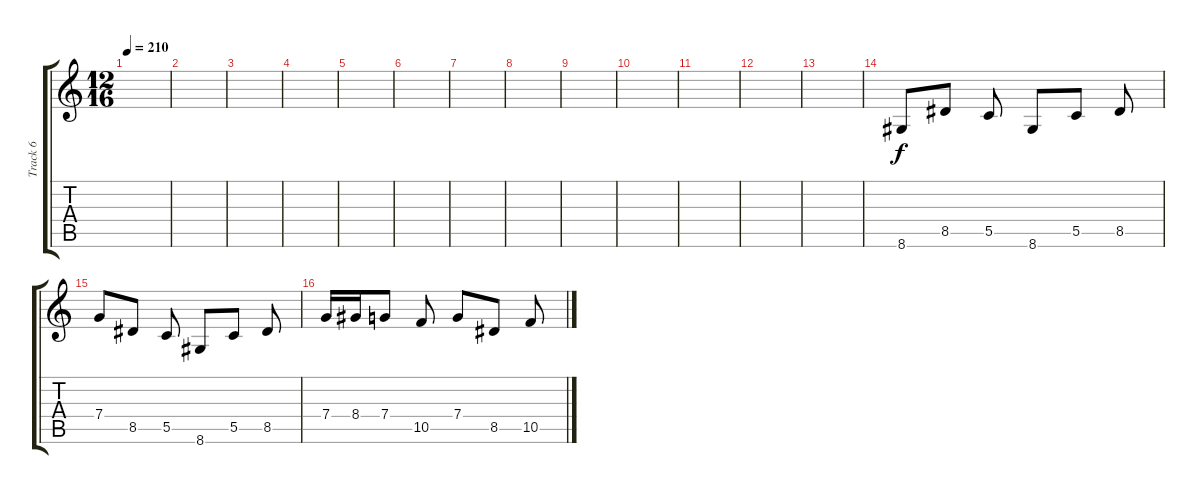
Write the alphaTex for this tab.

\track ("Track 6" "Track 6") {instrument distortionguitar}
\staff {score tabs}
\tuning (D4 A3 F3 C3 G2 C2) {hide}
\ts (12 16)
\tempo 210
\clef g2
\ks c
|
|
|
|
|
|
|
|
|
|
|
|
|
8.6.8 8.5.8 5.5.8 8.6.8 5.5.8 8.5.8 |
7.4.8 8.5.8 5.5.8 8.6.8 5.5.8 8.5.8 |
7.4.16 8.4.16 7.4.8 10.5.8 7.4.8 8.5.8 10.5.8
